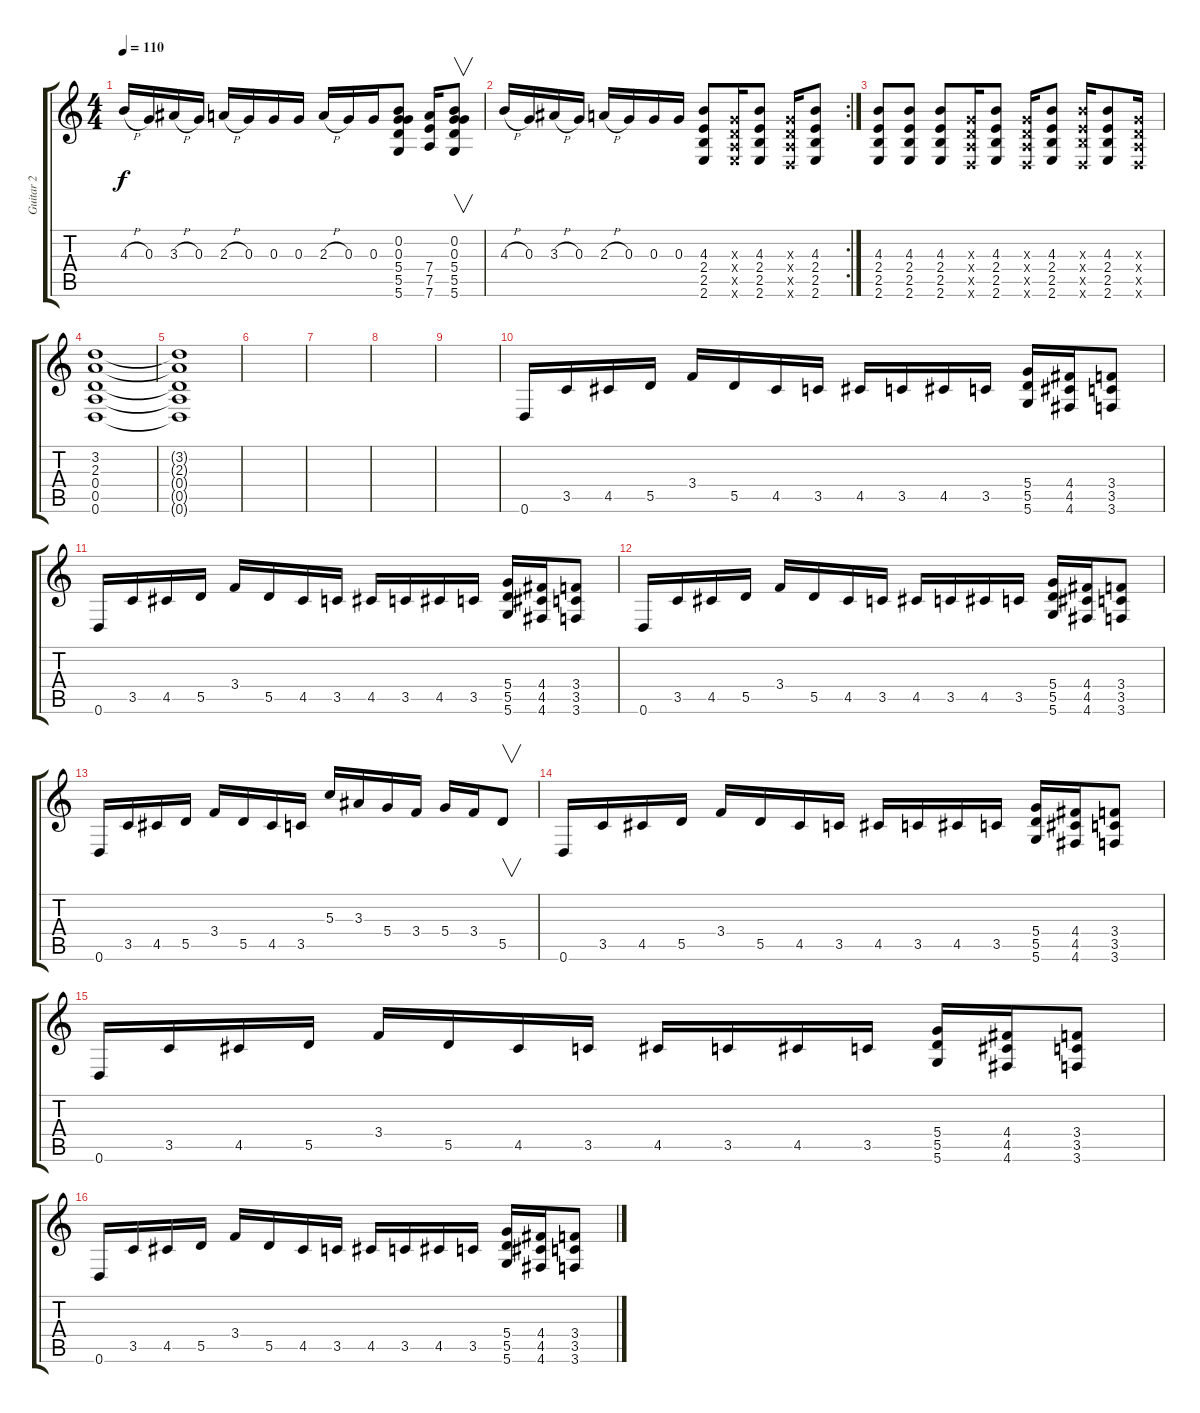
\track ("Guitar 2" "Guitar 2") {instrument overdrivenguitar}
\staff {score tabs}
\tuning (E4 B3 G3 D3 A2 D2) {hide}
\ts (4 4)
\tempo 110
\clef g2
\ks c
4.3{h}.16{dy f} 0.3.16 3.3{h}.16 0.3.16 2.3{h}.16 0.3.16 0.3.16 0.3.16 2.3{h}.16 0.3.16 0.3.16 (0.2 0.3 5.4 5.5 5.6).8 (7.4 7.5 7.6).16 (0.2 0.3 5.4 5.5 5.6).8{v} |
\rc 2
4.3{h}.16 0.3.16 3.3{h}.16 0.3.16 2.3{h}.16 0.3.16 0.3.16 0.3.16 (4.3 2.4 2.5 2.6).8 (0.3{x} 0.4{x} 0.5{x} 2.6{x}).16 (4.3 2.4 2.5 2.6).8 (0.3{x} 0.4{x} 0.5{x} 0.6{x}).16 (4.3 2.4 2.5 2.6).8 |
(4.3 2.4 2.5 2.6).8 (4.3 2.4 2.5 2.6).8 (4.3 2.4 2.5 2.6).8 (0.3{x} 0.4{x} 0.5{x} 0.6{x}).16 (4.3 2.4 2.5 2.6).8 (0.3{x} 0.4{x} 0.5{x} 0.6{x}).16 (4.3 2.4 2.5 2.6).8 (4.3{x} 2.4{x} 2.5{x} 0.6{x}).16 (4.3 2.4 2.5 2.6).8 (0.3{x} 0.4{x} 0.5{x} 0.6{x}).16 |
(3.2 2.3 0.4 0.5 0.6).1 |
(3.2{t} 2.3{t} 0.4{t} 0.5{t} 0.6{t}).1 |
|
|
|
|
0.6.16 3.5.16 4.5.16 5.5.16 3.4.16 5.5.16 4.5.16 3.5.16 4.5.16 3.5.16 4.5.16 3.5.16 (5.4 5.5 5.6).16 (4.4 4.5 4.6).16 (3.4 3.5 3.6).8 |
0.6.16 3.5.16 4.5.16 5.5.16 3.4.16 5.5.16 4.5.16 3.5.16 4.5.16 3.5.16 4.5.16 3.5.16 (5.4 5.5 5.6).16 (4.4 4.5 4.6).16 (3.4 3.5 3.6).8 |
0.6.16 3.5.16 4.5.16 5.5.16 3.4.16 5.5.16 4.5.16 3.5.16 4.5.16 3.5.16 4.5.16 3.5.16 (5.4 5.5 5.6).16 (4.4 4.5 4.6).16 (3.4 3.5 3.6).8 |
0.6.16 3.5.16 4.5.16 5.5.16 3.4.16 5.5.16 4.5.16 3.5.16 5.3.16 3.3.16 5.4.16 3.4.16 5.4.16 3.4.16 5.5.8{v} |
0.6.16 3.5.16 4.5.16 5.5.16 3.4.16 5.5.16 4.5.16 3.5.16 4.5.16 3.5.16 4.5.16 3.5.16 (5.4 5.5 5.6).16 (4.4 4.5 4.6).16 (3.4 3.5 3.6).8 |
0.6.16 3.5.16 4.5.16 5.5.16 3.4.16 5.5.16 4.5.16 3.5.16 4.5.16 3.5.16 4.5.16 3.5.16 (5.4 5.5 5.6).16 (4.4 4.5 4.6).16 (3.4 3.5 3.6).8 |
0.6.16 3.5.16 4.5.16 5.5.16 3.4.16 5.5.16 4.5.16 3.5.16 4.5.16 3.5.16 4.5.16 3.5.16 (5.4 5.5 5.6).16 (4.4 4.5 4.6).16 (3.4 3.5 3.6).8
